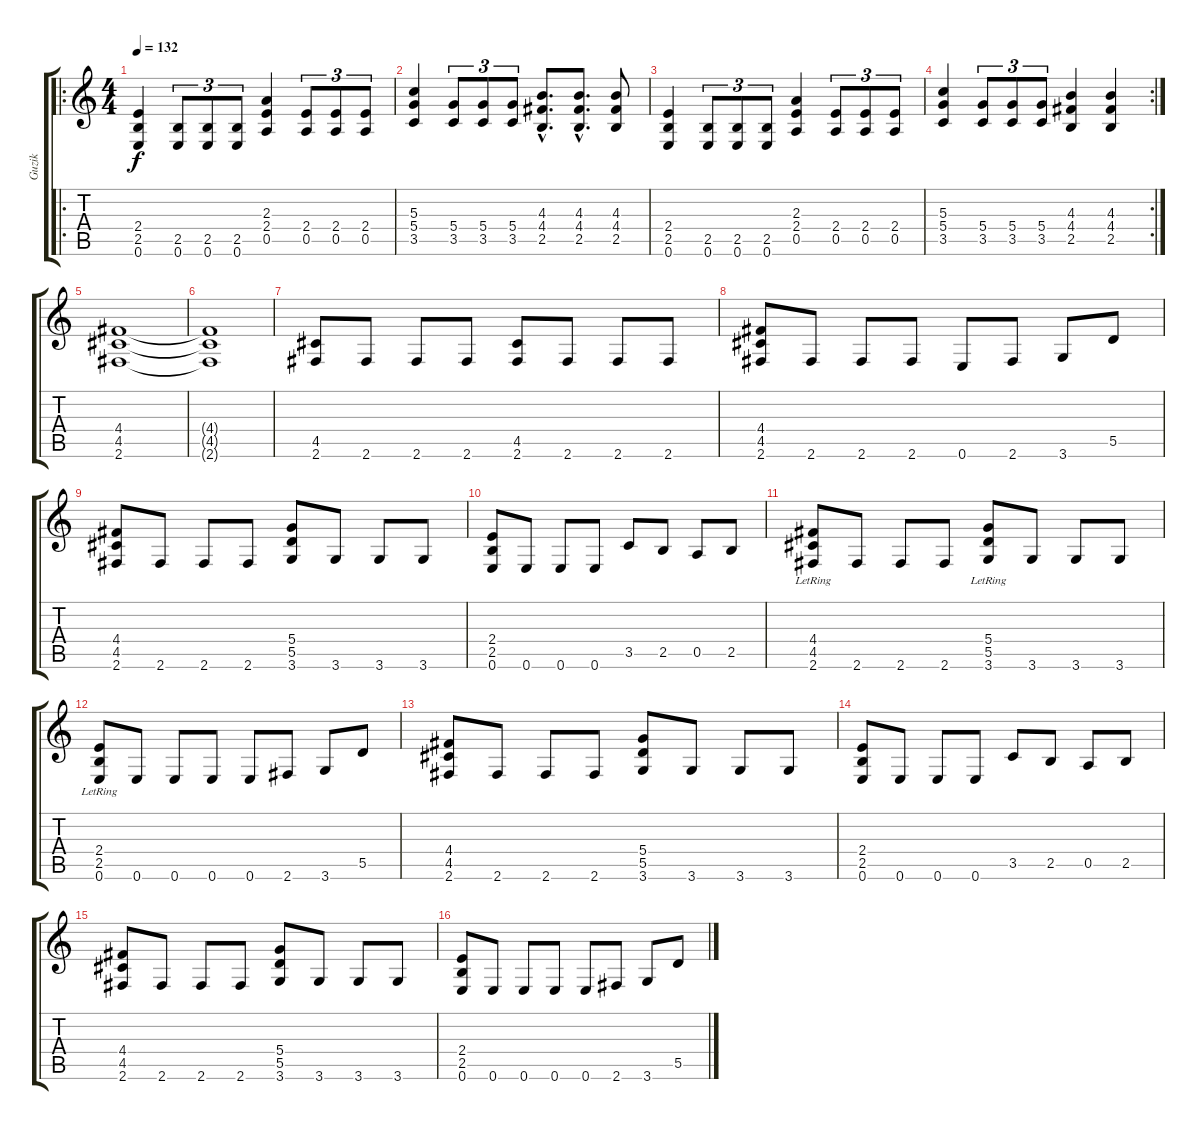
\track ("Guzik" "Guzik") {instrument distortionguitar}
\staff {score tabs}
\tuning (E4 B3 G3 D3 A2 E2) {hide}
\ro
\ts (4 4)
\tempo 132
\clef g2
\ks c
(2.4 2.5 0.6).4{dy f instrument distortionguitar} (2.5 0.6).8{tu (3 2)} (2.5 0.6).8{tu (3 2)} (2.5 0.6).8{tu (3 2)} (2.3 2.4 0.5).4 (2.4 0.5).8{tu (3 2)} (2.4 0.5).8{tu (3 2)} (2.4 0.5).8{tu (3 2)} |
(5.3 5.4 3.5).4 (5.4 3.5).8{tu (3 2)} (5.4 3.5).8{tu (3 2)} (5.4 3.5).8{tu (3 2)} (4.3{hac} 4.4{hac} 2.5{hac}).8{d} (4.3{hac} 4.4{hac} 2.5{hac}).8{d} (4.3 4.4 2.5).8 |
(2.4 2.5 0.6).4{instrument distortionguitar} (2.5 0.6).8{tu (3 2)} (2.5 0.6).8{tu (3 2)} (2.5 0.6).8{tu (3 2)} (2.3 2.4 0.5).4 (2.4 0.5).8{tu (3 2)} (2.4 0.5).8{tu (3 2)} (2.4 0.5).8{tu (3 2)} |
\rc 2
(5.3 5.4 3.5).4 (5.4 3.5).8{tu (3 2)} (5.4 3.5).8{tu (3 2)} (5.4 3.5).8{tu (3 2)} (4.3 4.4 2.5).4 (4.3 4.4 2.5).4 |
(4.4 4.5 2.6).1 |
(4.4{t} 4.5{t} 2.6{t}).1 |
(4.5 2.6).8 2.6.8 2.6.8 2.6.8 (4.5 2.6).8 2.6.8 2.6.8 2.6.8 |
(4.4 4.5 2.6).8 2.6.8 2.6.8 2.6.8 0.6.8 2.6.8 3.6.8 5.5.8{instrument guitarharmonics} |
(4.4 4.5 2.6).8{instrument distortionguitar} 2.6.8 2.6.8 2.6.8 (5.4 5.5 3.6).8 3.6.8 3.6.8 3.6.8 |
(2.4 2.5 0.6).8 0.6.8 0.6.8 0.6.8 3.5.8 2.5.8 0.5.8 2.5.8{instrument guitarharmonics} |
(4.4{lr} 4.5{lr} 2.6).8{instrument distortionguitar} 2.6.8 2.6.8 2.6.8 (5.4{lr} 5.5{lr} 3.6).8 3.6.8 3.6.8 3.6.8 |
(2.4{lr} 2.5{lr} 0.6).8 0.6.8 0.6.8 0.6.8 0.6.8 2.6.8 3.6.8 5.5.8{instrument guitarharmonics} |
(4.4 4.5 2.6).8{instrument distortionguitar} 2.6.8 2.6.8 2.6.8 (5.4 5.5 3.6).8 3.6.8 3.6.8 3.6.8 |
(2.4 2.5 0.6).8 0.6.8 0.6.8 0.6.8 3.5.8 2.5.8 0.5.8 2.5.8{instrument guitarharmonics} |
(4.4 4.5 2.6).8{instrument distortionguitar} 2.6.8 2.6.8 2.6.8 (5.4 5.5 3.6).8 3.6.8 3.6.8 3.6.8 |
(2.4 2.5 0.6).8 0.6.8 0.6.8 0.6.8 0.6.8 2.6.8 3.6.8 5.5.8{instrument guitarharmonics}
